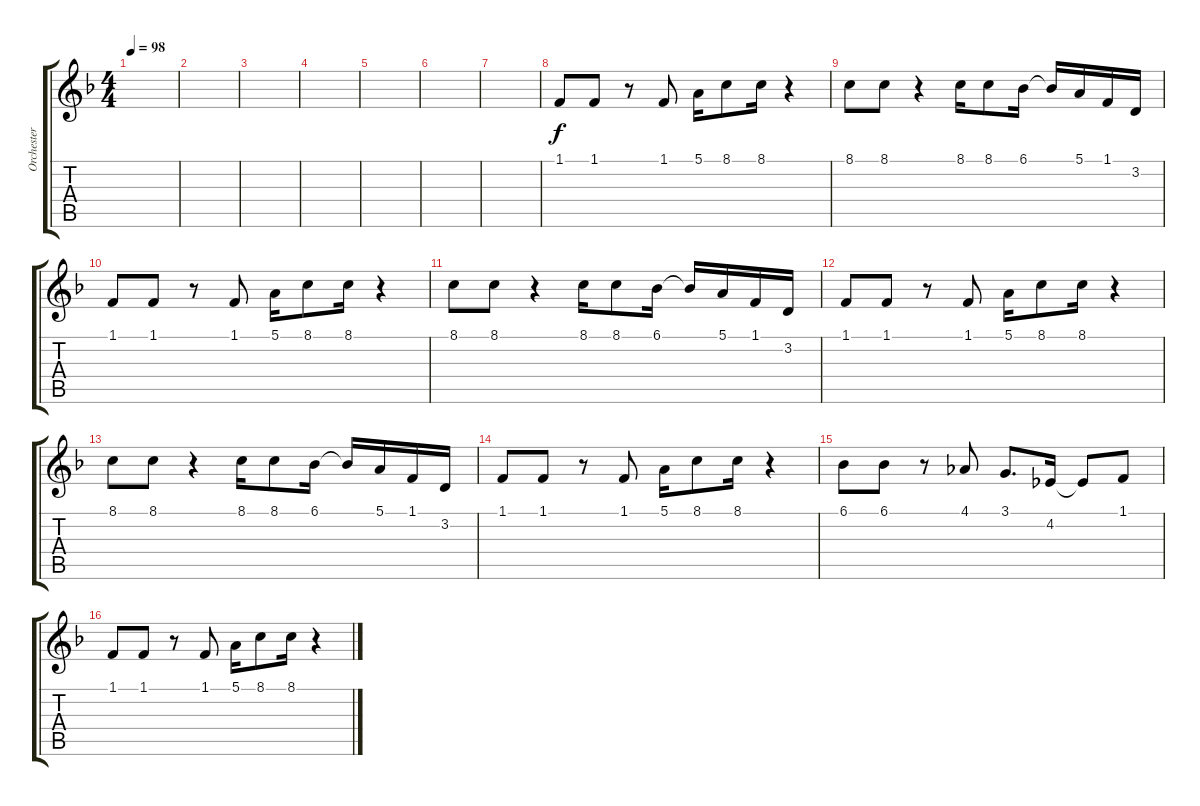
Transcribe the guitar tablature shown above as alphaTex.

\track ("Orchester I" "Orchester ") {instrument stringensemble1}
\staff {score tabs}
\tuning (E4 B3 G3 D3 A2 E2) {hide}
\ts (4 4)
\tempo 98
\clef g2
\ks f
|
|
|
|
|
|
|
1.1.8 1.1.8 r.8 1.1.8 5.1.16 8.1.8 8.1.16 r.4 |
8.1.8 8.1.8 r.4 8.1.16 8.1.8 6.1.16 6.1{t}.16 5.1.16 1.1.16 3.2.16 |
1.1.8 1.1.8 r.8 1.1.8 5.1.16 8.1.8 8.1.16 r.4 |
8.1.8 8.1.8 r.4 8.1.16 8.1.8 6.1.16 6.1{t}.16 5.1.16 1.1.16 3.2.16 |
1.1.8 1.1.8 r.8 1.1.8 5.1.16 8.1.8 8.1.16 r.4 |
8.1.8 8.1.8 r.4 8.1.16 8.1.8 6.1.16 6.1{t}.16 5.1.16 1.1.16 3.2.16 |
1.1.8 1.1.8 r.8 1.1.8 5.1.16 8.1.8 8.1.16 r.4 |
6.1.8 6.1.8 r.8 4.1.8 3.1.8{d} 4.2.16 4.2{t}.8 1.1.8 |
1.1.8 1.1.8 r.8 1.1.8 5.1.16 8.1.8 8.1.16 r.4
